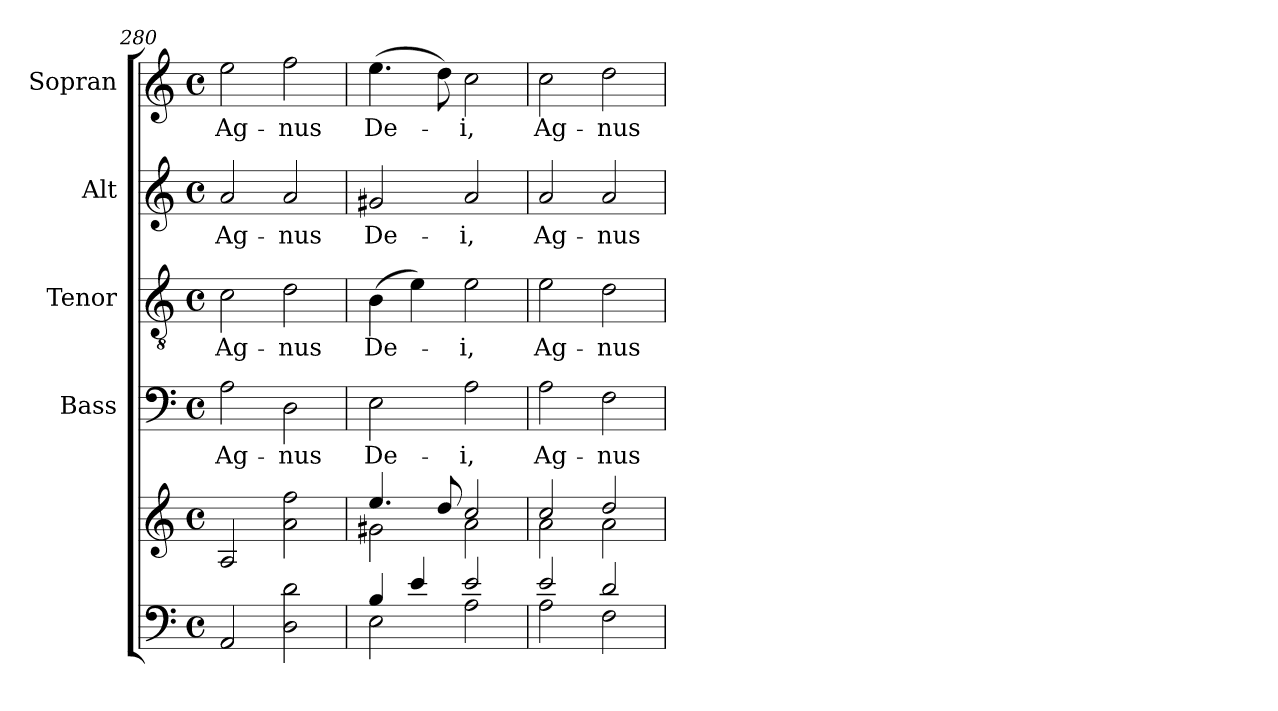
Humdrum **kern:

**kern	**kern	**kern	**text	**kern	**text	**kern	**text	**kern	**text
*part5	*part5	*part4	*part4	*part3	*part3	*part2	*part2	*part1	*part1
*staff6	*staff5	*staff4	*staff4	*staff3	*staff3	*staff2	*staff2	*staff1	*staff1
*	*	*I"Bass	*	*I"Tenor	*	*I"Alt	*	*I"Sopran	*
*	*	*I'B.	*	*I'T.	*	*I'A.	*	*I'S.	*
*clefF4	*clefG2	*clefF4	*	*clefGv2	*	*clefG2	*	*clefG2	*
*k[]	*k[]	*k[]	*	*k[]	*	*k[]	*	*k[]	*
*C:	*C:	*C:	*	*C:	*	*C:	*	*C:	*
*M4/4	*M4/4	*M4/4	*	*M4/4	*	*M4/4	*	*M4/4	*
*met(c)	*met(c)	*met(c)	*	*met(c)	*	*met(c)	*	*met(c)	*
=280	=280	=280	=280	=280	=280	=280	=280	=280	=280
!	!	!	!LO:LY:b	!	!LO:LY:b	!	!LO:LY:b	!	!LO:LY:b
2AA/	2A/	2A\	Ag-	2c\	Ag-	2a/	Ag-	2ee\	Ag-
!	!	!	!LO:LY:b	!	!LO:LY:b	!	!LO:LY:b	!	!LO:LY:b
2D\ 2d\	2a\ 2ff\	2D\	-nus	2d\	-nus	2a/	-nus	2ff\	-nus
=281	=281	=281	=281	=281	=281	=281	=281	=281	=281
*^	*^	*	*	*	*	*	*	*	*
!	!	!	!	!	!LO:LY:b	!	!LO:LY:b	!	!LO:LY:b	!	!LO:LY:b
4B/	2E\	4.ee/	2g#X\	2E\	De-	(>4B\	De-	2g#X/	De-	(>4.ee\	De-
4e/	.	.	.	.	.	4e\)	.	.	.	.	.
.	.	8dd/	.	.	.	.	.	.	.	8dd\)	.
!	!	!	!	!	!LO:LY:b	!	!LO:LY:b	!	!LO:LY:b	!	!LO:LY:b
2e/	2A\	2cc/	2a\	2A\	-i,	2e\	-i,	2a/	-i,	2cc\	-i,
=282	=282	=282	=282	=282	=282	=282	=282	=282	=282	=282	=282
!	!	!	!	!	!LO:LY:b	!	!LO:LY:b	!	!LO:LY:b	!	!LO:LY:b
2e/	2A\	2cc/	2a\	2A\	Ag-	2e\	Ag-	2a/	Ag-	2cc\	Ag-
!	!	!	!	!	!LO:LY:b	!	!LO:LY:b	!	!LO:LY:b	!	!LO:LY:b
2d/	2F\	2dd/	2a\	2F\	-nus	2d\	-nus	2a/	-nus	2dd\	-nus
*v	*v	*	*	*	*	*	*	*	*	*	*
*	*v	*v	*	*	*	*	*	*	*	*
=	=	=	=	=	=	=	=	=	=
*-	*-	*-	*-	*-	*-	*-	*-	*-	*-
